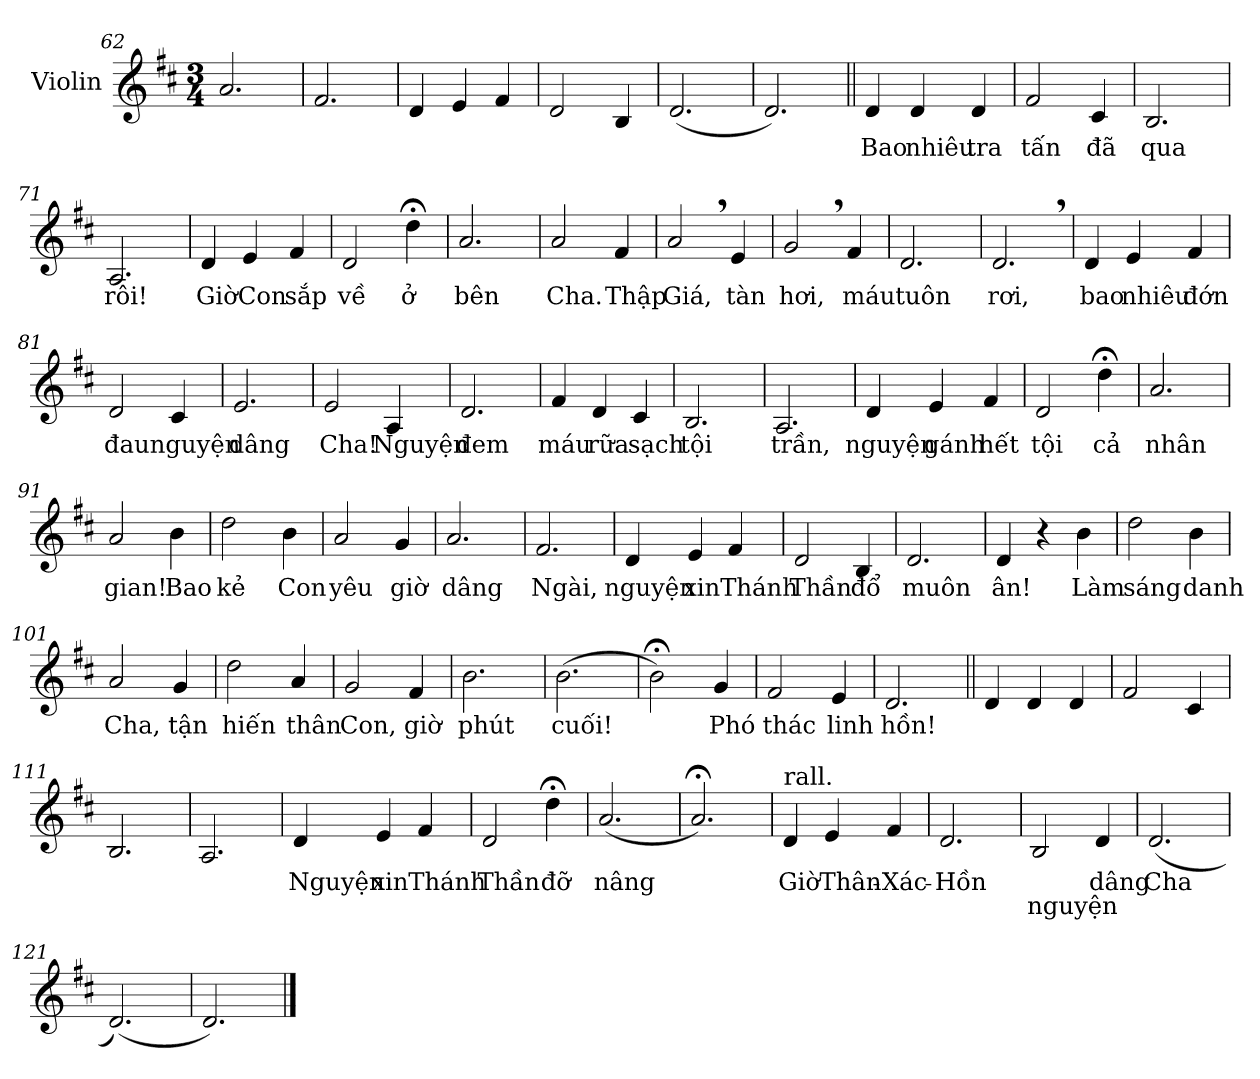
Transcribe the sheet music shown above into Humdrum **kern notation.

**kern	**text	**text
*part1	*part1	*part1
*staff1	*staff1	*staff1
*I"Violin	*	*
*I'Vln.	*	*
*clefG2	*	*
*k[f#c#]	*	*
*D:	*	*
*M3/4	*	*
=62	=62	=62
2.a/	.	.
=63	=63	=63
2.f#/	.	.
=64	=64	=64
4d/	.	.
4e/	.	.
4f#/	.	.
=65	=65	=65
2d/	.	.
4B/	.	.
=66	=66	=66
(2.d/	.	.
!!LO:PB:g=z
=67	=67	=67
2.d/)	.	.
=68||	=68||	=68||
4d/	Bao	.
4d/	nhiêu	.
4d/	tra	.
=69	=69	=69
2f#/	tấn	.
4c#/	đã	.
=70	=70	=70
2.B/	qua	.
=71	=71	=71
2.A/	rôi!	.
=72	=72	=72
4d/	Giờ	.
4e/	Con	.
4f#/	sắp	.
=73	=73	=73
2d/	về	.
4dd;<\	ở	.
=74	=74	=74
2.a/	bên	.
!!LO:LB:g=z
=75	=75	=75
2a/	Cha.	.
4f#/	Thập	.
=76	=76	=76
2a,/	Giá,	.
4e/	tàn	.
=77	=77	=77
2g,/	hơi,	.
4f#/	máu	.
=78	=78	=78
2.d/	tuôn	.
=79	=79	=79
2.d,/	rơi,	.
=80	=80	=80
4d/	bao	.
4e/	nhiêu	.
4f#/	đớn	.
!!LO:LB:g=z
=81	=81	=81
2d/	đau	.
4c#/	nguyện	.
=82	=82	=82
2.e/	dâng	.
=83	=83	=83
2e/	Cha!	.
4A/	Nguyện	.
=84	=84	=84
2.d/	đem	.
=85	=85	=85
4f#/	máu	.
4d/	rữa	.
4c#/	sạch	.
=86	=86	=86
2.B/	tội	.
=87	=87	=87
2.A/	trần,	.
!!LO:LB:g=z
=88	=88	=88
4d/	nguyện	.
4e/	gánh	.
4f#/	hết	.
=89	=89	=89
2d/	tội	.
4dd;<\	cả	.
=90	=90	=90
2.a/	nhân	.
=91	=91	=91
2a/	gian!	.
4b\	Bao	.
=92	=92	=92
2dd\	kẻ	.
4b\	Con	.
=93	=93	=93
2a/	yêu	.
4g/	giờ	.
=94	=94	=94
2.a/	dâng	.
!!LO:LB:g=z
=95	=95	=95
2.f#/	Ngài,	.
=96	=96	=96
4d/	nguyện	.
4e/	xin	.
4f#/	Thánh	.
=97	=97	=97
2d/	Thần	.
4B/	đổ	.
=98	=98	=98
2.d/	muôn	.
=99	=99	=99
4d/	ân!	.
4r	.	.
4b\	Làm	.
=100	=100	=100
2dd\	sáng	.
4b\	danh	.
!!LO:LB:g=z
=101	=101	=101
2a/	Cha,	.
4g/	tận	.
=102	=102	=102
2dd\	hiến	.
4a/	thân	.
=103	=103	=103
2g/	Con,	.
4f#/	giờ	.
=104	=104	=104
2.b\	phút	.
=105	=105	=105
(2.b\	cuối!	.
=106	=106	=106
2b;<\)	.	.
4g/	Phó	.
=107	=107	=107
2f#/	thác	.
4e/	linh	.
=108	=108	=108
2.d/	hồn!	.
!!LO:LB:g=z
=109||	=109||	=109||
4d/	.	.
4d/	.	.
4d/	.	.
=110	=110	=110
2f#/	.	.
4c#/	.	.
=111	=111	=111
2.B/	.	.
=112	=112	=112
2.A/	.	.
=113	=113	=113
4d/	Nguyện	.
4e/	xin	.
4f#/	Thánh	.
=114	=114	=114
2d/	Thần	.
4dd;<\	đỡ	.
=115	=115	=115
(2.a/	nâng	.
=116	=116	=116
2.a;</)	.	.
!!LO:LB:g=z
=117	=117	=117
!LO:TX:a:t=rall.	!	!
4d/	Giờ	.
4e/	Thân-	.
4f#/	-Xác-	.
=118	=118	=118
2.d/	-Hồn	.
=119	=119	=119
2B/	.	nguyện
4d/	dâng	.
=120	=120	=120
(2.d/	Cha	.
=121	=121	=121
(2.d/)	.	.
=122	=122	=122
2.d/)	.	.
==	==	==
*-	*-	*-
